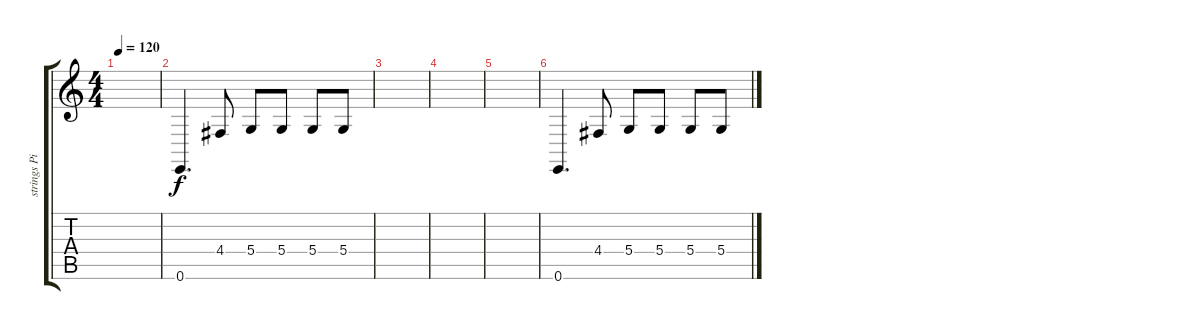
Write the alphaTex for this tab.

\track ("strings Pizz" "strings Pi") {instrument pizzicatostrings}
\staff {score tabs}
\tuning (E4 B3 G3 D3 A2 E2) {hide}
\ts (4 4)
\tempo 120
\clef g2
\ks c
|
0.6.4{d} 4.4.8 5.4.8 5.4.8 5.4.8 5.4.8 |
|
|
|
0.6.4{d} 4.4.8 5.4.8 5.4.8 5.4.8 5.4.8
